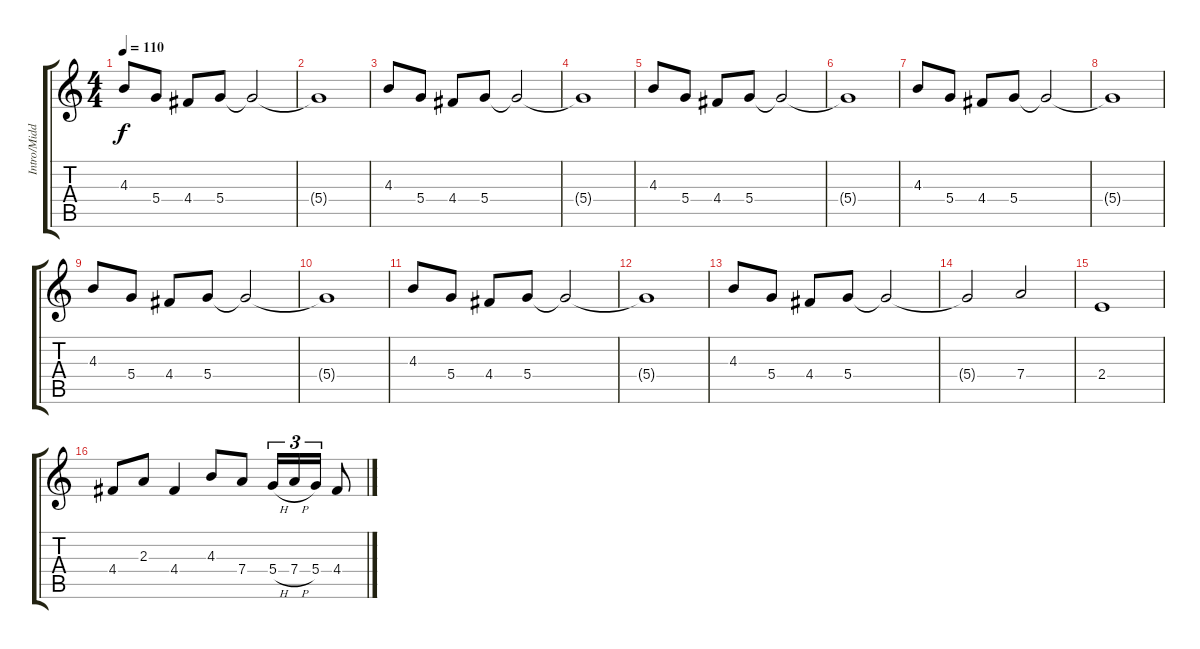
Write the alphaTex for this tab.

\track ("Intro/Middle Lead" "Intro/Midd") {instrument overdrivenguitar}
\staff {score tabs}
\tuning (E4 B3 G3 D3 A2 E2) {hide}
\ts (4 4)
\tempo 110
\clef g2
\ks c
4.3.8{dy f volume 16} 5.4.8 4.4.8 5.4.8 5.4{t}.2 |
5.4{t}.1 |
4.3.8 5.4.8 4.4.8 5.4.8 5.4{t}.2 |
5.4{t}.1 |
4.3.8 5.4.8 4.4.8 5.4.8 5.4{t}.2 |
5.4{t}.1 |
4.3.8 5.4.8 4.4.8 5.4.8 5.4{t}.2 |
5.4{t}.1 |
4.3.8 5.4.8 4.4.8 5.4.8 5.4{t}.2 |
5.4{t}.1 |
4.3.8 5.4.8 4.4.8 5.4.8 5.4{t}.2 |
5.4{t}.1 |
4.3.8 5.4.8 4.4.8 5.4.8 5.4{t}.2 |
5.4{t}.2 7.4.2 |
2.4.1 |
4.4.8 2.3.8 4.4.4 4.3.8 7.4.8 5.4{h}.16{tu (3 2)} 7.4{h}.16{tu (3 2)} 5.4.16{tu (3 2)} 4.4.8
